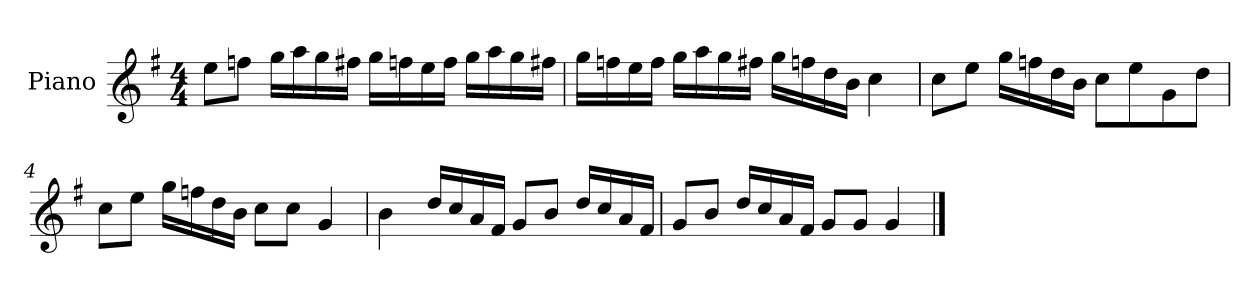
**kern
*part1
*staff1
*I"Piano
*I'P-no
*clefG2
*k[f#]
*M4/4
*MM90
=1
8ee\L
8ffn\J
16gg\LL
16aa\
16gg\
16ff#X\JJ
16gg\LL
16ffn\
16ee\
16ff\JJ
16gg\LL
16aa\
16gg\
16ff#X\JJ
=2
16gg\LL
16ffn\
16ee\
16ff\JJ
16gg\LL
16aa\
16gg\
16ff#X\JJ
16gg\LL
16ffn\
16dd\
16b\JJ
4cc\
!!LO:LB:g=z
=3
8cc\L
8ee\J
16gg\LL
16ffn\
16dd\
16b\JJ
8cc\L
8ee\
8g\
8dd\J
=4
8cc\L
8ee\J
16gg\LL
16ffn\
16dd\
16b\JJ
8cc\L
8cc\J
4g/
=5
4b\
16dd/LL
16cc/
16a/
16f#/JJ
8g/L
8b/J
16dd/LL
16cc/
16a/
16f#/JJ
=6
8g/L
8b/J
16dd/LL
16cc/
16a/
16f#/JJ
8g/L
8g/J
4g/
==
*-
